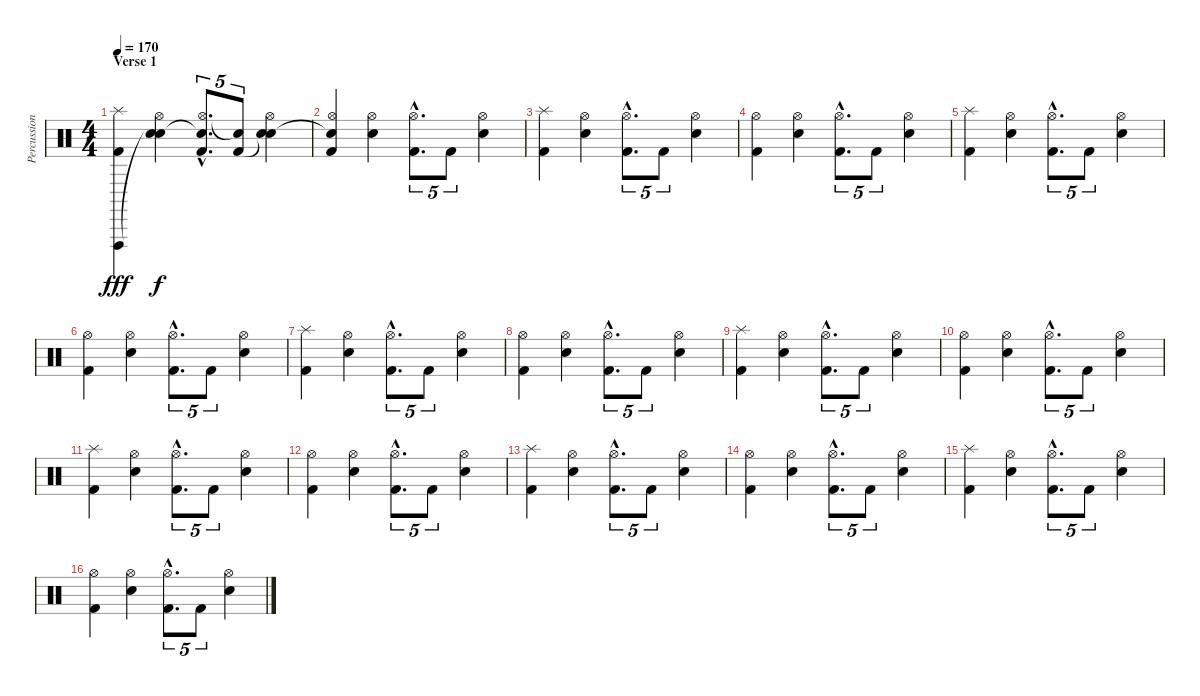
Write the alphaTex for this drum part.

\track ("Percussion" "Percussion") {instrument percussion}
\staff {score}
\articulation defaults
\ts (4 4)
\section ("" "Verse 1")
\tempo 170
\clef neutral
\ks c
("Splash (hit)" "Vibraslap (hit)" "Kick (hit) 2").4{dy fff} ("Hi-Hat (open)" "Snare (hit)"{t} "Electric Snare (hit)").4{dy f} ("Hi-Hat (open)"{hac} "Snare (hit)"{hac t} "Kick (hit) 2"{hac}).8{d tu (5 4)} ("Snare (hit)"{t} "Kick (hit) 2").8{tu (5 4)} ("Hi-Hat (open)" "Snare (hit)"{t} "Electric Snare (hit)").4 |
("Hi-Hat (open)" "Snare (hit)"{t} "Kick (hit) 2").4 ("Hi-Hat (open)" "Electric Snare (hit)").4 ("Hi-Hat (open)"{hac} "Kick (hit) 2"{hac}).8{d tu (5 4)} "Kick (hit) 2".8{tu (5 4)} ("Hi-Hat (open)" "Electric Snare (hit)").4 |
("Splash (hit)" "Kick (hit) 2").4 ("Hi-Hat (open)" "Electric Snare (hit)").4 ("Hi-Hat (open)"{hac} "Kick (hit) 2"{hac}).8{d tu (5 4)} "Kick (hit) 2".8{tu (5 4)} ("Hi-Hat (open)" "Electric Snare (hit)").4 |
("Hi-Hat (open)" "Kick (hit) 2").4 ("Hi-Hat (open)" "Electric Snare (hit)").4 ("Hi-Hat (open)"{hac} "Kick (hit) 2"{hac}).8{d tu (5 4)} "Kick (hit) 2".8{tu (5 4)} ("Hi-Hat (open)" "Electric Snare (hit)").4 |
("Splash (hit)" "Kick (hit) 2").4 ("Hi-Hat (open)" "Electric Snare (hit)").4 ("Hi-Hat (open)"{hac} "Kick (hit) 2"{hac}).8{d tu (5 4)} "Kick (hit) 2".8{tu (5 4)} ("Hi-Hat (open)" "Electric Snare (hit)").4 |
("Hi-Hat (open)" "Kick (hit) 2").4 ("Hi-Hat (open)" "Electric Snare (hit)").4 ("Hi-Hat (open)"{hac} "Kick (hit) 2"{hac}).8{d tu (5 4)} "Kick (hit) 2".8{tu (5 4)} ("Hi-Hat (open)" "Electric Snare (hit)").4 |
("Splash (hit)" "Kick (hit) 2").4 ("Hi-Hat (open)" "Electric Snare (hit)").4 ("Hi-Hat (open)"{hac} "Kick (hit) 2"{hac}).8{d tu (5 4)} "Kick (hit) 2".8{tu (5 4)} ("Hi-Hat (open)" "Electric Snare (hit)").4 |
("Hi-Hat (open)" "Kick (hit) 2").4 ("Hi-Hat (open)" "Electric Snare (hit)").4 ("Hi-Hat (open)"{hac} "Kick (hit) 2"{hac}).8{d tu (5 4)} "Kick (hit) 2".8{tu (5 4)} ("Hi-Hat (open)" "Electric Snare (hit)").4 |
("Splash (hit)" "Kick (hit) 2").4 ("Hi-Hat (open)" "Electric Snare (hit)").4 ("Hi-Hat (open)"{hac} "Kick (hit) 2"{hac}).8{d tu (5 4)} "Kick (hit) 2".8{tu (5 4)} ("Hi-Hat (open)" "Electric Snare (hit)").4 |
("Hi-Hat (open)" "Kick (hit) 2").4 ("Hi-Hat (open)" "Electric Snare (hit)").4 ("Hi-Hat (open)"{hac} "Kick (hit) 2"{hac}).8{d tu (5 4)} "Kick (hit) 2".8{tu (5 4)} ("Hi-Hat (open)" "Electric Snare (hit)").4 |
("Splash (hit)" "Kick (hit) 2").4 ("Hi-Hat (open)" "Electric Snare (hit)").4 ("Hi-Hat (open)"{hac} "Kick (hit) 2"{hac}).8{d tu (5 4)} "Kick (hit) 2".8{tu (5 4)} ("Hi-Hat (open)" "Electric Snare (hit)").4 |
("Hi-Hat (open)" "Kick (hit) 2").4 ("Hi-Hat (open)" "Electric Snare (hit)").4 ("Hi-Hat (open)"{hac} "Kick (hit) 2"{hac}).8{d tu (5 4)} "Kick (hit) 2".8{tu (5 4)} ("Hi-Hat (open)" "Electric Snare (hit)").4 |
("Splash (hit)" "Kick (hit) 2").4 ("Hi-Hat (open)" "Electric Snare (hit)").4 ("Hi-Hat (open)"{hac} "Kick (hit) 2"{hac}).8{d tu (5 4)} "Kick (hit) 2".8{tu (5 4)} ("Hi-Hat (open)" "Electric Snare (hit)").4 |
("Hi-Hat (open)" "Kick (hit) 2").4 ("Hi-Hat (open)" "Electric Snare (hit)").4 ("Hi-Hat (open)"{hac} "Kick (hit) 2"{hac}).8{d tu (5 4)} "Kick (hit) 2".8{tu (5 4)} ("Hi-Hat (open)" "Electric Snare (hit)").4 |
("Splash (hit)" "Kick (hit) 2").4 ("Hi-Hat (open)" "Electric Snare (hit)").4 ("Hi-Hat (open)"{hac} "Kick (hit) 2"{hac}).8{d tu (5 4)} "Kick (hit) 2".8{tu (5 4)} ("Hi-Hat (open)" "Electric Snare (hit)").4 |
("Hi-Hat (open)" "Kick (hit) 2").4 ("Hi-Hat (open)" "Electric Snare (hit)").4 ("Hi-Hat (open)"{hac} "Kick (hit) 2"{hac}).8{d tu (5 4)} "Kick (hit) 2".8{tu (5 4)} ("Hi-Hat (open)" "Electric Snare (hit)").4
